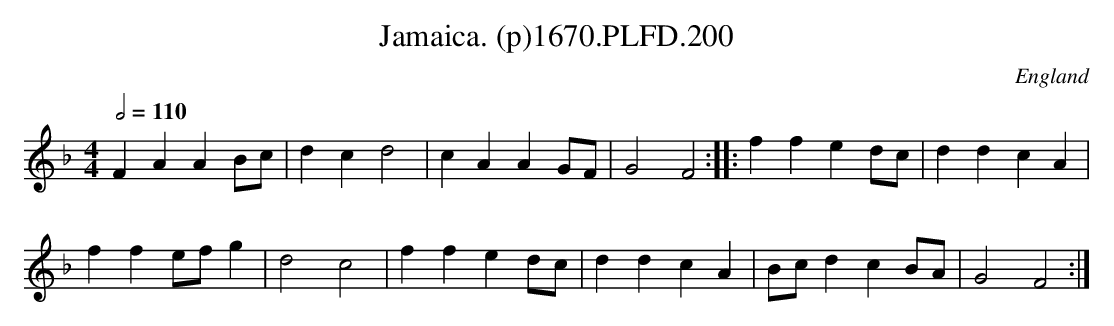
X:1
T:Jamaica. (p)1670.PLFD.200
M:4/4
L:1/4
Q:1/2=110
O:England
K:F
F A A B/c/ | d c d2 | c A A G/F/ | G2 F2 :||: f f e d/c/ | d d c A |
f f e/f/ g | d2 c2 | f f e d/c/ | d d c A | B/c/ d c B/A/2 | G2 F2 :|
